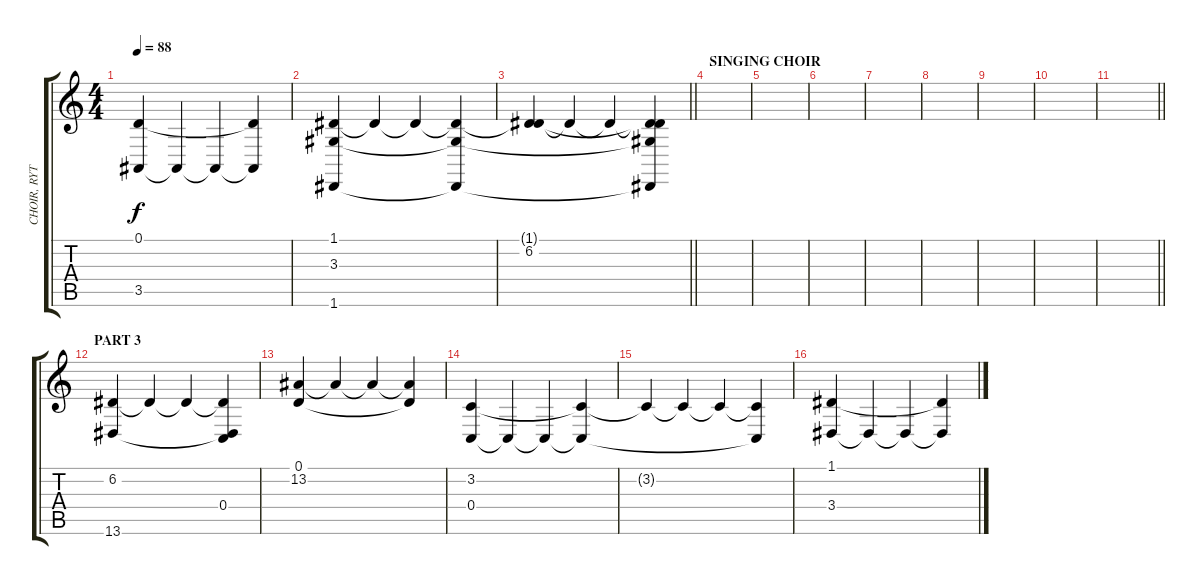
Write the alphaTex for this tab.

\track ("CHOIR, RYTHM" "CHOIR, RYT") {instrument choiraahs}
\staff {score tabs}
\tuning (D4 A3 F3 C3 G2 D2) {hide}
\ts (4 4)
\tempo 88
\clef g2
\ks c
(0.1 3.5).4{dy f} 3.5{t}.4 3.5{t}.4 (0.1{t} 3.5{t}).4 |
(1.1 3.3 1.6).4 1.1{t}.4 1.1{t}.4 (1.1{t} 3.3{t} 1.6{t}).4 |
\barLineRight lightlight
(1.1{t} 6.2).4 1.1{t}.4 1.1{t}.4 (1.1{t} 6.2{t} 3.3{t} 1.6{t}).4 |
\section ("" "SINGING CHOIR")
|
|
|
|
|
|
|
\barLineRight lightlight
|
\section ("" "PART 3")
(6.2 13.6).4 6.2{t}.4 6.2{t}.4 (6.2{t} 0.4 13.6{t}).4 |
(0.1 13.2).4 13.2{t}.4 13.2{t}.4 (0.1{t} 13.2{t}).4 |
(3.2 0.4).4 0.4{t}.4 0.4{t}.4 (3.2{t} 0.4{t}).4 |
3.2{t}.4 3.2{t}.4 3.2{t}.4 (3.2{t} 0.4{t}).4 |
(1.1 3.4).4 3.4{t}.4 3.4{t}.4 (1.1{t} 3.4{t}).4
